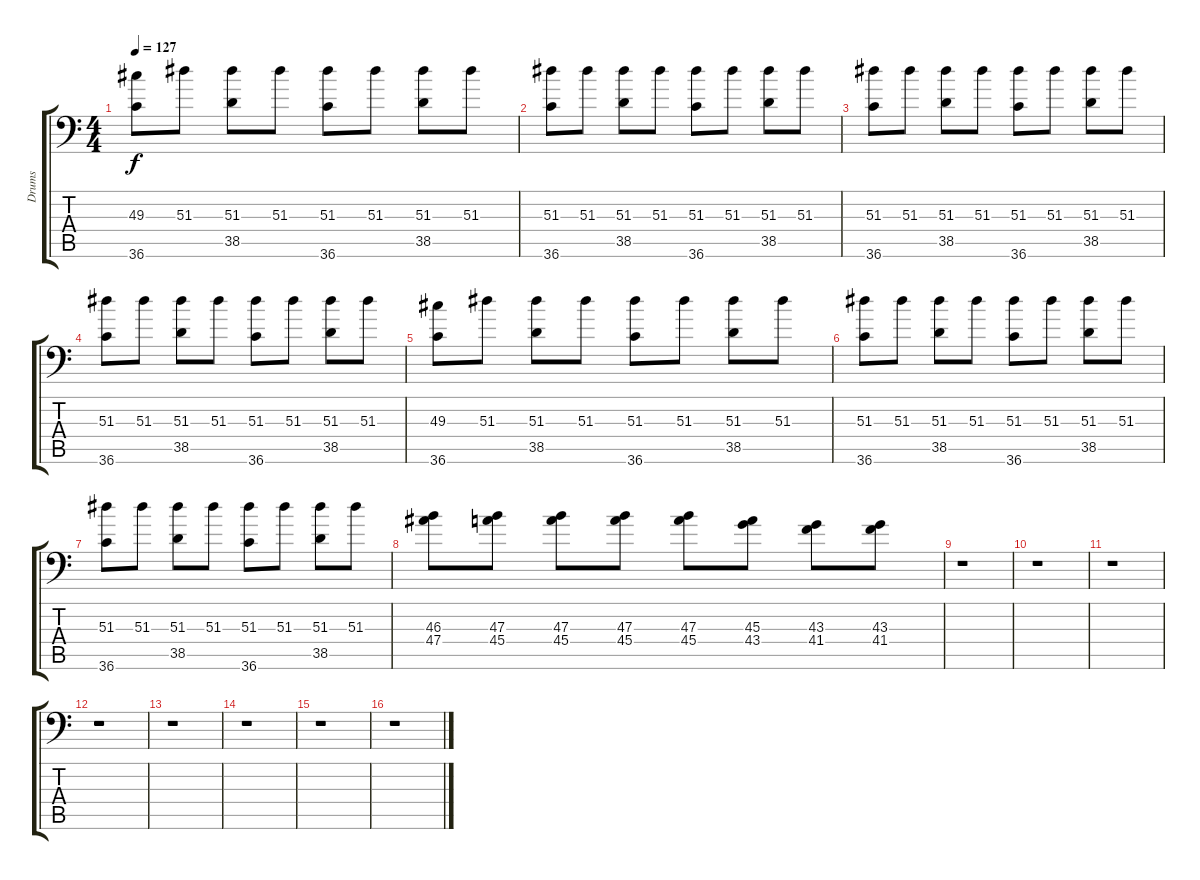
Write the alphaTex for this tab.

\track ("Drums" "Drums") {instrument acousticgrandpiano}
\staff {score tabs}
\tuning (C-1 C-1 C-1 C-1 C-1 C-1) {hide}
\ts (4 4)
\tempo 127
\clef f4
\ks c
(49.3 36.6).8{dy f} 51.3.8 (51.3 38.5).8 51.3.8 (51.3 36.6).8 51.3.8 (51.3 38.5).8 51.3.8 |
(51.3 36.6).8 51.3.8 (51.3 38.5).8 51.3.8 (51.3 36.6).8 51.3.8 (51.3 38.5).8 51.3.8 |
(51.3 36.6).8 51.3.8 (51.3 38.5).8 51.3.8 (51.3 36.6).8 51.3.8 (51.3 38.5).8 51.3.8 |
(51.3 36.6).8 51.3.8 (51.3 38.5).8 51.3.8 (51.3 36.6).8 51.3.8 (51.3 38.5).8 51.3.8 |
(49.3 36.6).8 51.3.8 (51.3 38.5).8 51.3.8 (51.3 36.6).8 51.3.8 (51.3 38.5).8 51.3.8 |
(51.3 36.6).8 51.3.8 (51.3 38.5).8 51.3.8 (51.3 36.6).8 51.3.8 (51.3 38.5).8 51.3.8 |
(51.3 36.6).8 51.3.8 (51.3 38.5).8 51.3.8 (51.3 36.6).8 51.3.8 (51.3 38.5).8 51.3.8 |
(46.3 47.4).8 (47.3 45.4).8 (47.3 45.4).8 (47.3 45.4).8 (47.3 45.4).8 (45.3 43.4).8 (43.3 41.4).8 (43.3 41.4).8 |
r.1 |
r.1 |
r.1 |
r.1 |
r.1 |
r.1 |
r.1 |
r.1
